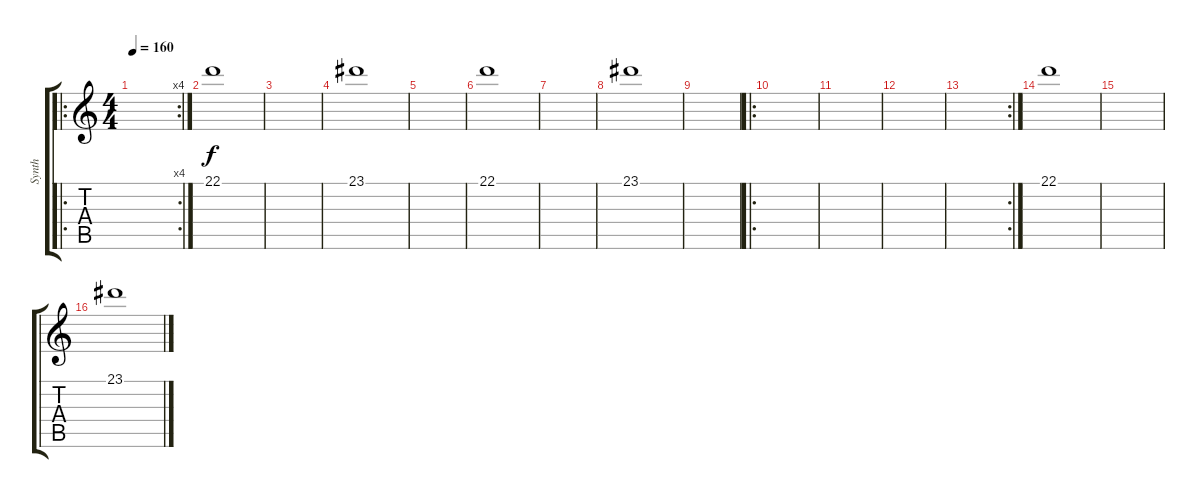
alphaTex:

\track ("Synth" "Synth") {instrument fx6goblins}
\staff {score tabs}
\tuning (E4 B3 G3 D3 A2 E2) {hide}
\ro
\rc 4
\ts (4 4)
\tempo 160
\clef g2
\ks c
|
22.1.1 |
|
23.1.1 |
|
22.1.1 |
|
23.1.1 |
|
\ro
|
|
|
\rc 2
|
22.1.1 |
|
23.1.1
